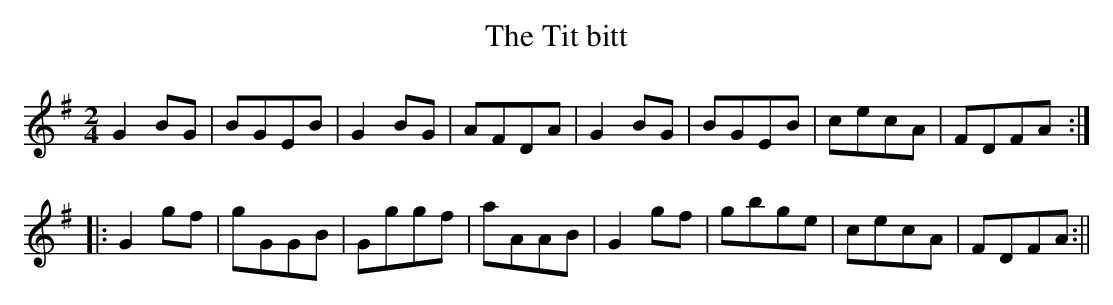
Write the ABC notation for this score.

X:1
T:Tit bitt, The
M:2/4
L:1/8
K:G
G2 BG | BGEB | G2 BG | AFDA | G2 BG | BGEB | cecA | FDFA :|
|: G2 gf | gGGB | Gggf | aAAB | G2 gf | gbge | cecA | FDFA :||
